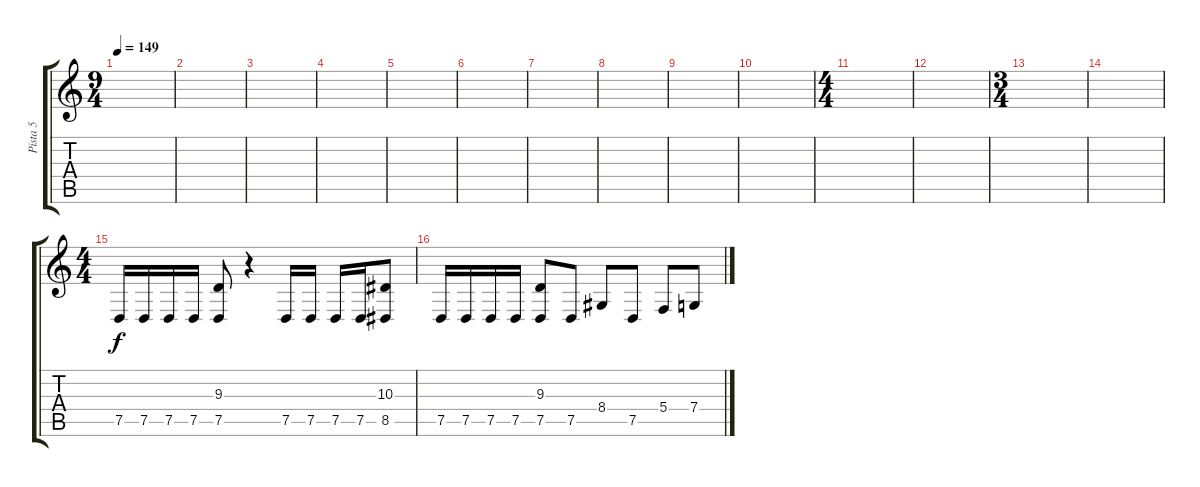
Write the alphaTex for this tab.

\track ("Pista 5" "Pista 5") {instrument harpsichord}
\staff {score tabs}
\tuning (D4 A3 F3 C3 G2 D2) {hide}
\ts (9 4)
\tempo 149
\clef g2
\ks c
|
|
|
|
|
|
|
|
|
|
\ts (4 4)
|
|
\ts (3 4)
|
|
\ts (4 4)
7.5.16{volume 16 balance 7 instrument stringensemble1} 7.5.16 7.5.16 7.5.16 (9.3 7.5).8 r.4 7.5.16 7.5.16 7.5.16 7.5.16 (10.3 8.5).8 |
7.5.16{volume 16 instrument stringensemble1} 7.5.16 7.5.16 7.5.16 (9.3 7.5).8 7.5.8 8.4.8 7.5.8 5.4.8 7.4.8
